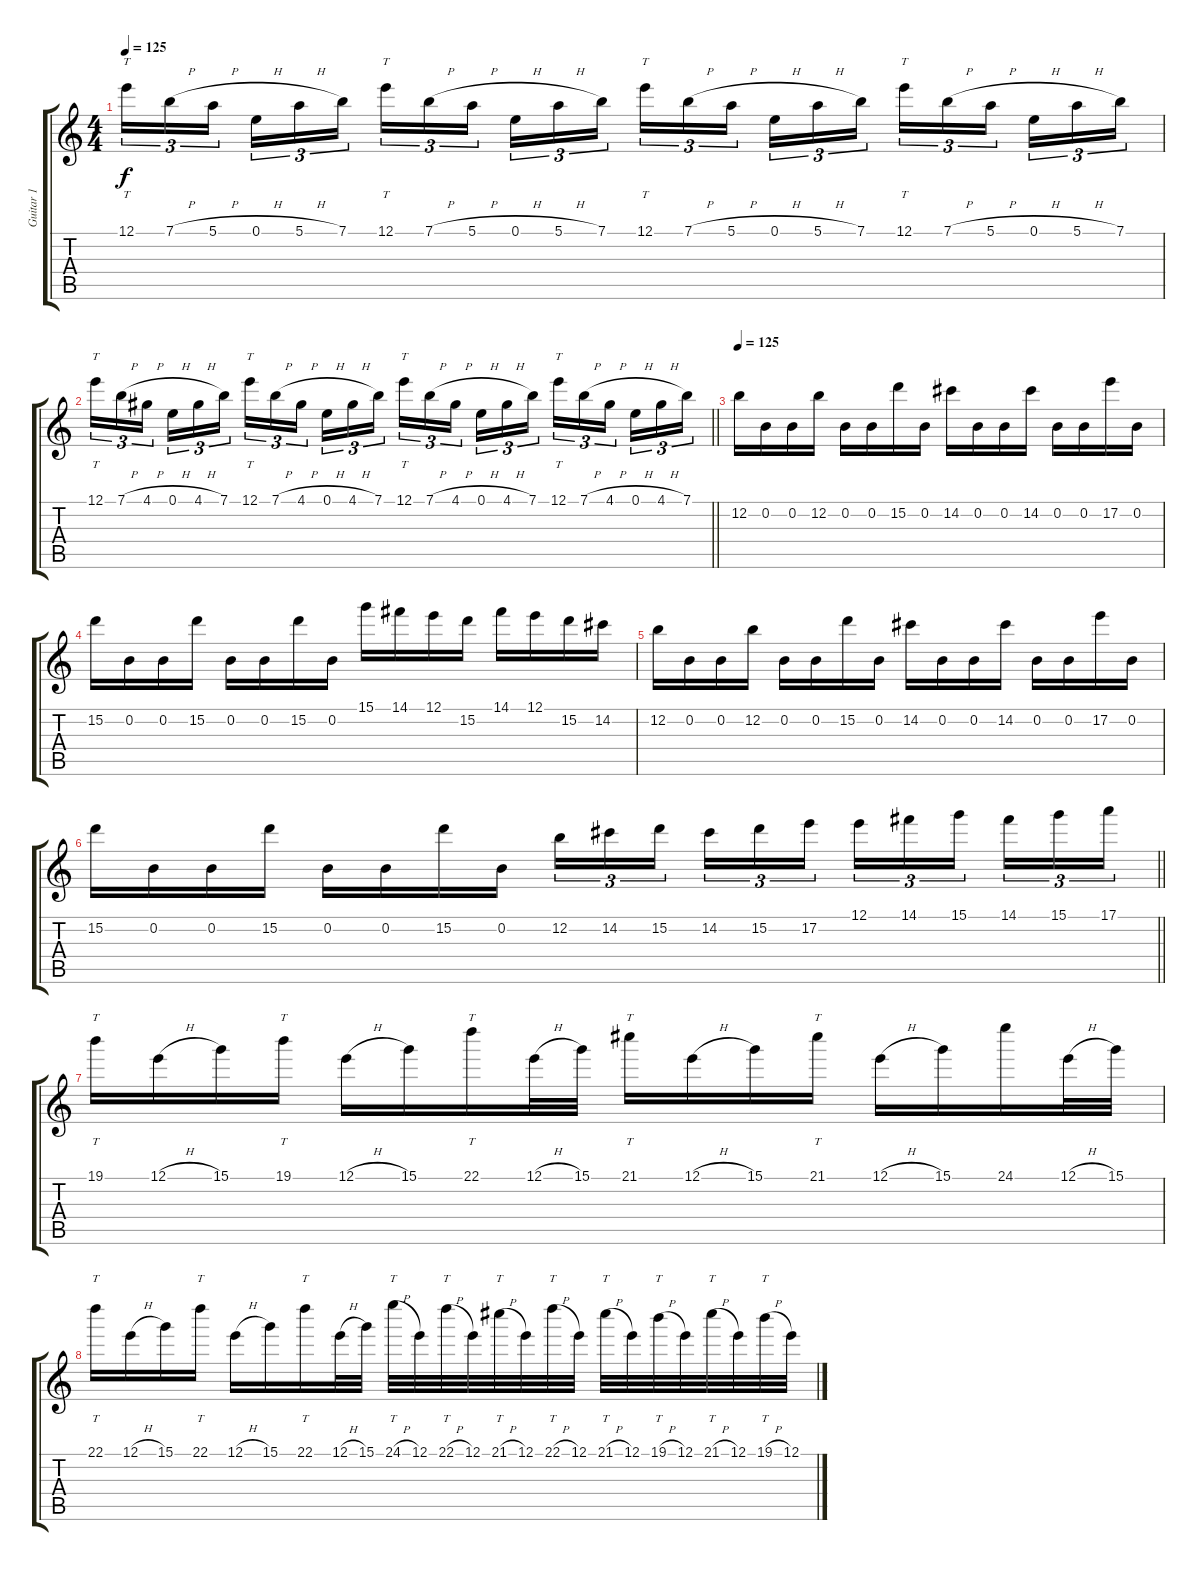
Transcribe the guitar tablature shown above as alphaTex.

\track ("Guitar 1" "Guitar 1") {instrument distortionguitar}
\staff {score tabs}
\tuning (E4 B3 G3 D3 A2 D2) {hide}
\ts (4 4)
\tempo 125
\clef g2
\ks c
12.1.16{tt tu (3 2) dy f} 7.1{h}.16{tu (3 2)} 5.1{h}.16{tu (3 2) beam splitsecondary} 0.1{h}.16{tu (3 2)} 5.1{h}.16{tu (3 2)} 7.1.16{tu (3 2)} 12.1.16{tt tu (3 2)} 7.1{h}.16{tu (3 2)} 5.1{h}.16{tu (3 2) beam splitsecondary} 0.1{h}.16{tu (3 2)} 5.1{h}.16{tu (3 2)} 7.1.16{tu (3 2)} 12.1.16{tt tu (3 2)} 7.1{h}.16{tu (3 2)} 5.1{h}.16{tu (3 2) beam splitsecondary} 0.1{h}.16{tu (3 2)} 5.1{h}.16{tu (3 2)} 7.1.16{tu (3 2)} 12.1.16{tt tu (3 2)} 7.1{h}.16{tu (3 2)} 5.1{h}.16{tu (3 2) beam splitsecondary} 0.1{h}.16{tu (3 2)} 5.1{h}.16{tu (3 2)} 7.1.16{tu (3 2)} |
\barLineRight lightlight
12.1.16{tt tu (3 2)} 7.1{h}.16{tu (3 2)} 4.1{h}.16{tu (3 2) beam splitsecondary} 0.1{h}.16{tu (3 2)} 4.1{h}.16{tu (3 2)} 7.1.16{tu (3 2)} 12.1.16{tt tu (3 2)} 7.1{h}.16{tu (3 2)} 4.1{h}.16{tu (3 2) beam splitsecondary} 0.1{h}.16{tu (3 2)} 4.1{h}.16{tu (3 2)} 7.1.16{tu (3 2)} 12.1.16{tt tu (3 2)} 7.1{h}.16{tu (3 2)} 4.1{h}.16{tu (3 2) beam splitsecondary} 0.1{h}.16{tu (3 2)} 4.1{h}.16{tu (3 2)} 7.1.16{tu (3 2)} 12.1.16{tt tu (3 2)} 7.1{h}.16{tu (3 2)} 4.1{h}.16{tu (3 2) beam splitsecondary} 0.1{h}.16{tu (3 2)} 4.1{h}.16{tu (3 2)} 7.1.16{tu (3 2)} |
\section ("" "")
\tempo 125
12.2.16 0.2.16 0.2.16 12.2.16 0.2.16 0.2.16 15.2.16 0.2.16 14.2.16 0.2.16 0.2.16 14.2.16 0.2.16 0.2.16 17.2.16 0.2.16 |
15.2.16 0.2.16 0.2.16 15.2.16 0.2.16 0.2.16 15.2.16 0.2.16 15.1.16 14.1.16 12.1.16 15.2.16 14.1.16 12.1.16 15.2.16 14.2.16 |
12.2.16 0.2.16 0.2.16 12.2.16 0.2.16 0.2.16 15.2.16 0.2.16 14.2.16 0.2.16 0.2.16 14.2.16 0.2.16 0.2.16 17.2.16 0.2.16 |
\barLineRight lightlight
15.2.16 0.2.16 0.2.16 15.2.16 0.2.16 0.2.16 15.2.16 0.2.16 12.2.16{tu (3 2)} 14.2.16{tu (3 2)} 15.2.16{tu (3 2) beam splitsecondary} 14.2.16{tu (3 2)} 15.2.16{tu (3 2)} 17.2.16{tu (3 2)} 12.1.16{tu (3 2)} 14.1.16{tu (3 2)} 15.1.16{tu (3 2) beam splitsecondary} 14.1.16{tu (3 2)} 15.1.16{tu (3 2)} 17.1.16{tu (3 2)} |
19.1.16{tt} 12.1{h}.16 15.1.16 19.1.16{tt} 12.1{h}.16 15.1.16 22.1.16{tt} 12.1{h}.32 15.1.32 21.1.16{tt} 12.1{h}.16 15.1.16 21.1.16{tt} 12.1{h}.16 15.1.16 24.1.16 12.1{h}.32 15.1.32 |
22.1.16{tt} 12.1{h}.16 15.1.16 22.1.16{tt} 12.1{h}.16 15.1.16 22.1.16{tt} 12.1{h}.32 15.1.32 24.1{h}.32{tt} 12.1.32 22.1{h}.32{tt} 12.1.32 21.1{h}.32{tt} 12.1.32 22.1{h}.32{tt} 12.1.32 21.1{h}.32{tt} 12.1.32 19.1{h}.32{tt} 12.1.32 21.1{h}.32{tt} 12.1.32 19.1{h}.32{tt} 12.1.32
